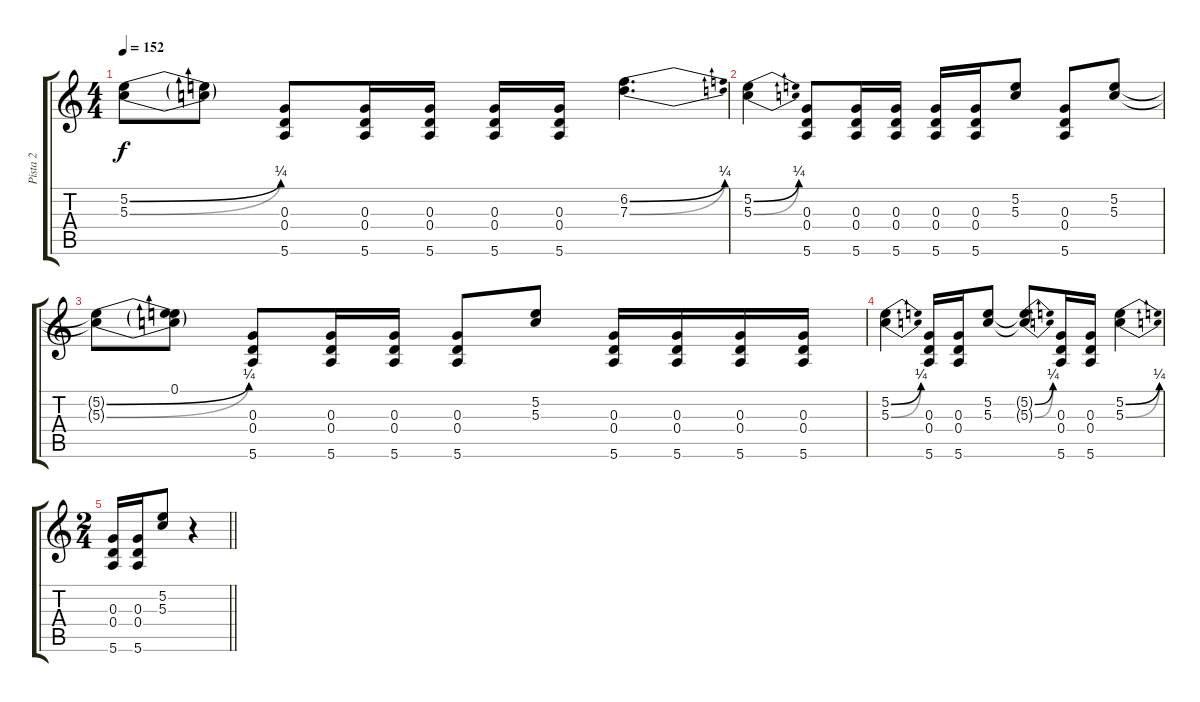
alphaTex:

\track ("Pista 2" "Pista 2") {instrument overdrivenguitar}
\staff {score tabs}
\tuning (E4 B3 G3 D3 A2 E2) {hide}
\ts (4 4)
\tempo 152
\clef g2
\ks c
(5.2{be (bend 0 0 60 1) t} 5.3{be (bend 0 0 60 1) t}).8{dy f} (5.2{t} 5.3{t}).8 (0.3 0.4 5.6).8 (0.3 0.4 5.6).16 (0.3 0.4 5.6).16 (0.3 0.4 5.6).16 (0.3 0.4 5.6).16 (6.2{be (bend 0 0 60 1)} 7.3{be (bend 0 0 60 1)}).4{d} |
(5.2{be (bend 0 0 60 1)} 5.3{be (bend 0 0 60 1)}).4 (0.3 0.4 5.6).8 (0.3 0.4 5.6).16 (0.3 0.4 5.6).16 (0.3 0.4 5.6).16 (0.3 0.4 5.6).16 (5.2 5.3).8 (0.3 0.4 5.6).8 (5.2 5.3).8 |
(5.2{be (bend 0 0 60 1) t} 5.3{be (bend 0 0 60 1) t}).8 (0.1 5.2{t} 5.3{t}).8 (0.3 0.4 5.6).8 (0.3 0.4 5.6).16 (0.3 0.4 5.6).16 (0.3 0.4 5.6).8 (5.2 5.3).8 (0.3 0.4 5.6).16 (0.3 0.4 5.6).16 (0.3 0.4 5.6).16 (0.3 0.4 5.6).16 |
(5.2{be (bend 0 0 60 1)} 5.3{be (bend 0 0 60 1)}).4 (0.3 0.4 5.6).16 (0.3 0.4 5.6).16 (5.2 5.3).8 (5.2{be (bend 0 0 60 1) t} 5.3{be (bend 0 0 60 1) t}).8 (0.3 0.4 5.6).16 (0.3 0.4 5.6).16 (5.2{be (bend 0 0 60 1)} 5.3{be (bend 0 0 60 1)}).4 |
\ts (2 4)
\barLineRight lightlight
(0.3 0.4 5.6).16 (0.3 0.4 5.6).16 (5.2 5.3).8 r.4
